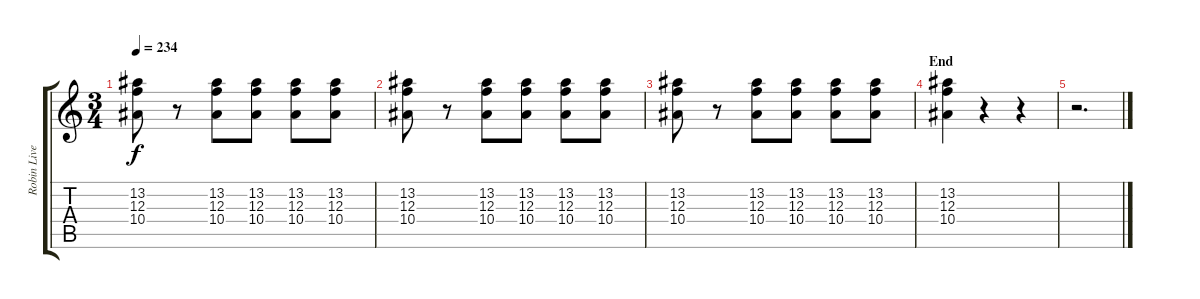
\track ("Robin Live" "Robin Live") {instrument distortionguitar}
\staff {score tabs}
\tuning (D4 A3 F3 C3 G2 D2) {hide}
\ts (3 4)
\tempo 234
\clef g2
\ks c
(13.2 12.3 10.4).8{dy f} r.8 (13.2 12.3 10.4).8 (13.2 12.3 10.4).8 (13.2 12.3 10.4).8 (13.2 12.3 10.4).8 |
(13.2 12.3 10.4).8 r.8 (13.2 12.3 10.4).8 (13.2 12.3 10.4).8 (13.2 12.3 10.4).8 (13.2 12.3 10.4).8 |
(13.2 12.3 10.4).8 r.8 (13.2 12.3 10.4).8 (13.2 12.3 10.4).8 (13.2 12.3 10.4).8 (13.2 12.3 10.4).8 |
\section ("" "End")
(13.2 12.3 10.4).4 r.4 r.4 |
r.2{d}
